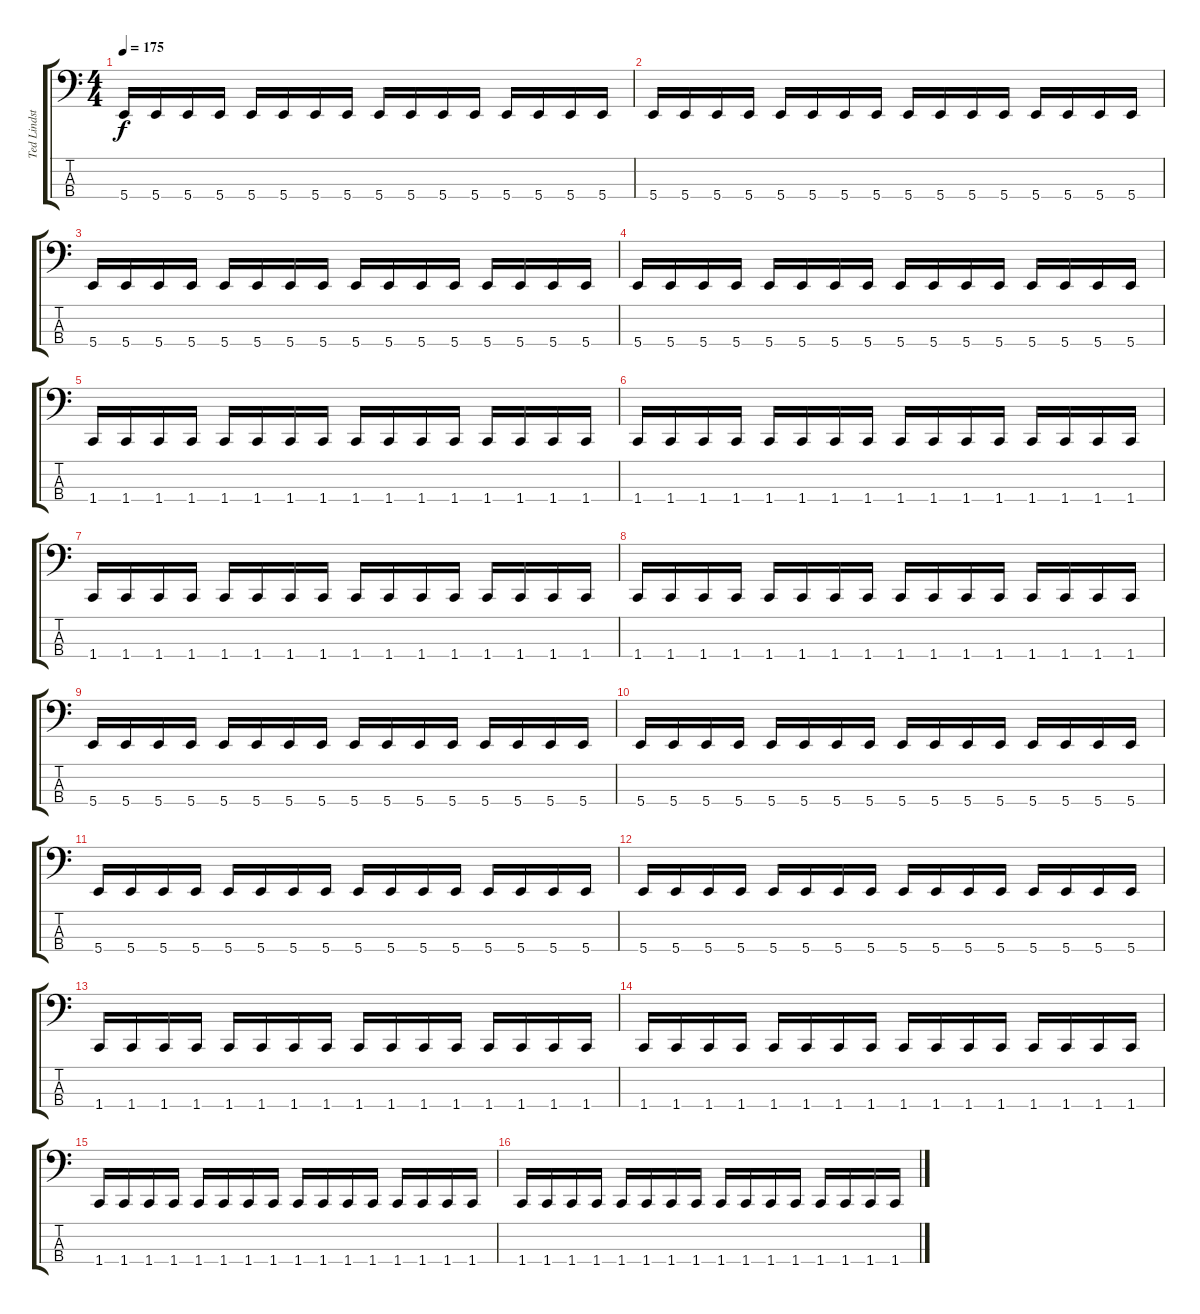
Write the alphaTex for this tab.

\track ("Ted Lindström" "Ted Lindst") {instrument electricbasspick}
\staff {score tabs}
\tuning (D2 A1 E1 B0) {hide}
\ts (4 4)
\tempo 175
\clef f4
\ks c
5.4.16{dy f} 5.4.16 5.4.16 5.4.16 5.4.16 5.4.16 5.4.16 5.4.16 5.4.16 5.4.16 5.4.16 5.4.16 5.4.16 5.4.16 5.4.16 5.4.16 |
5.4.16 5.4.16 5.4.16 5.4.16 5.4.16 5.4.16 5.4.16 5.4.16 5.4.16 5.4.16 5.4.16 5.4.16 5.4.16 5.4.16 5.4.16 5.4.16 |
5.4.16 5.4.16 5.4.16 5.4.16 5.4.16 5.4.16 5.4.16 5.4.16 5.4.16 5.4.16 5.4.16 5.4.16 5.4.16 5.4.16 5.4.16 5.4.16 |
5.4.16 5.4.16 5.4.16 5.4.16 5.4.16 5.4.16 5.4.16 5.4.16 5.4.16 5.4.16 5.4.16 5.4.16 5.4.16 5.4.16 5.4.16 5.4.16 |
1.4.16 1.4.16 1.4.16 1.4.16 1.4.16 1.4.16 1.4.16 1.4.16 1.4.16 1.4.16 1.4.16 1.4.16 1.4.16 1.4.16 1.4.16 1.4.16 |
1.4.16 1.4.16 1.4.16 1.4.16 1.4.16 1.4.16 1.4.16 1.4.16 1.4.16 1.4.16 1.4.16 1.4.16 1.4.16 1.4.16 1.4.16 1.4.16 |
1.4.16 1.4.16 1.4.16 1.4.16 1.4.16 1.4.16 1.4.16 1.4.16 1.4.16 1.4.16 1.4.16 1.4.16 1.4.16 1.4.16 1.4.16 1.4.16 |
1.4.16 1.4.16 1.4.16 1.4.16 1.4.16 1.4.16 1.4.16 1.4.16 1.4.16 1.4.16 1.4.16 1.4.16 1.4.16 1.4.16 1.4.16 1.4.16 |
5.4.16 5.4.16 5.4.16 5.4.16 5.4.16 5.4.16 5.4.16 5.4.16 5.4.16 5.4.16 5.4.16 5.4.16 5.4.16 5.4.16 5.4.16 5.4.16 |
5.4.16 5.4.16 5.4.16 5.4.16 5.4.16 5.4.16 5.4.16 5.4.16 5.4.16 5.4.16 5.4.16 5.4.16 5.4.16 5.4.16 5.4.16 5.4.16 |
5.4.16 5.4.16 5.4.16 5.4.16 5.4.16 5.4.16 5.4.16 5.4.16 5.4.16 5.4.16 5.4.16 5.4.16 5.4.16 5.4.16 5.4.16 5.4.16 |
5.4.16 5.4.16 5.4.16 5.4.16 5.4.16 5.4.16 5.4.16 5.4.16 5.4.16 5.4.16 5.4.16 5.4.16 5.4.16 5.4.16 5.4.16 5.4.16 |
1.4.16 1.4.16 1.4.16 1.4.16 1.4.16 1.4.16 1.4.16 1.4.16 1.4.16 1.4.16 1.4.16 1.4.16 1.4.16 1.4.16 1.4.16 1.4.16 |
1.4.16 1.4.16 1.4.16 1.4.16 1.4.16 1.4.16 1.4.16 1.4.16 1.4.16 1.4.16 1.4.16 1.4.16 1.4.16 1.4.16 1.4.16 1.4.16 |
1.4.16 1.4.16 1.4.16 1.4.16 1.4.16 1.4.16 1.4.16 1.4.16 1.4.16 1.4.16 1.4.16 1.4.16 1.4.16 1.4.16 1.4.16 1.4.16 |
1.4.16 1.4.16 1.4.16 1.4.16 1.4.16 1.4.16 1.4.16 1.4.16 1.4.16 1.4.16 1.4.16 1.4.16 1.4.16 1.4.16 1.4.16 1.4.16
